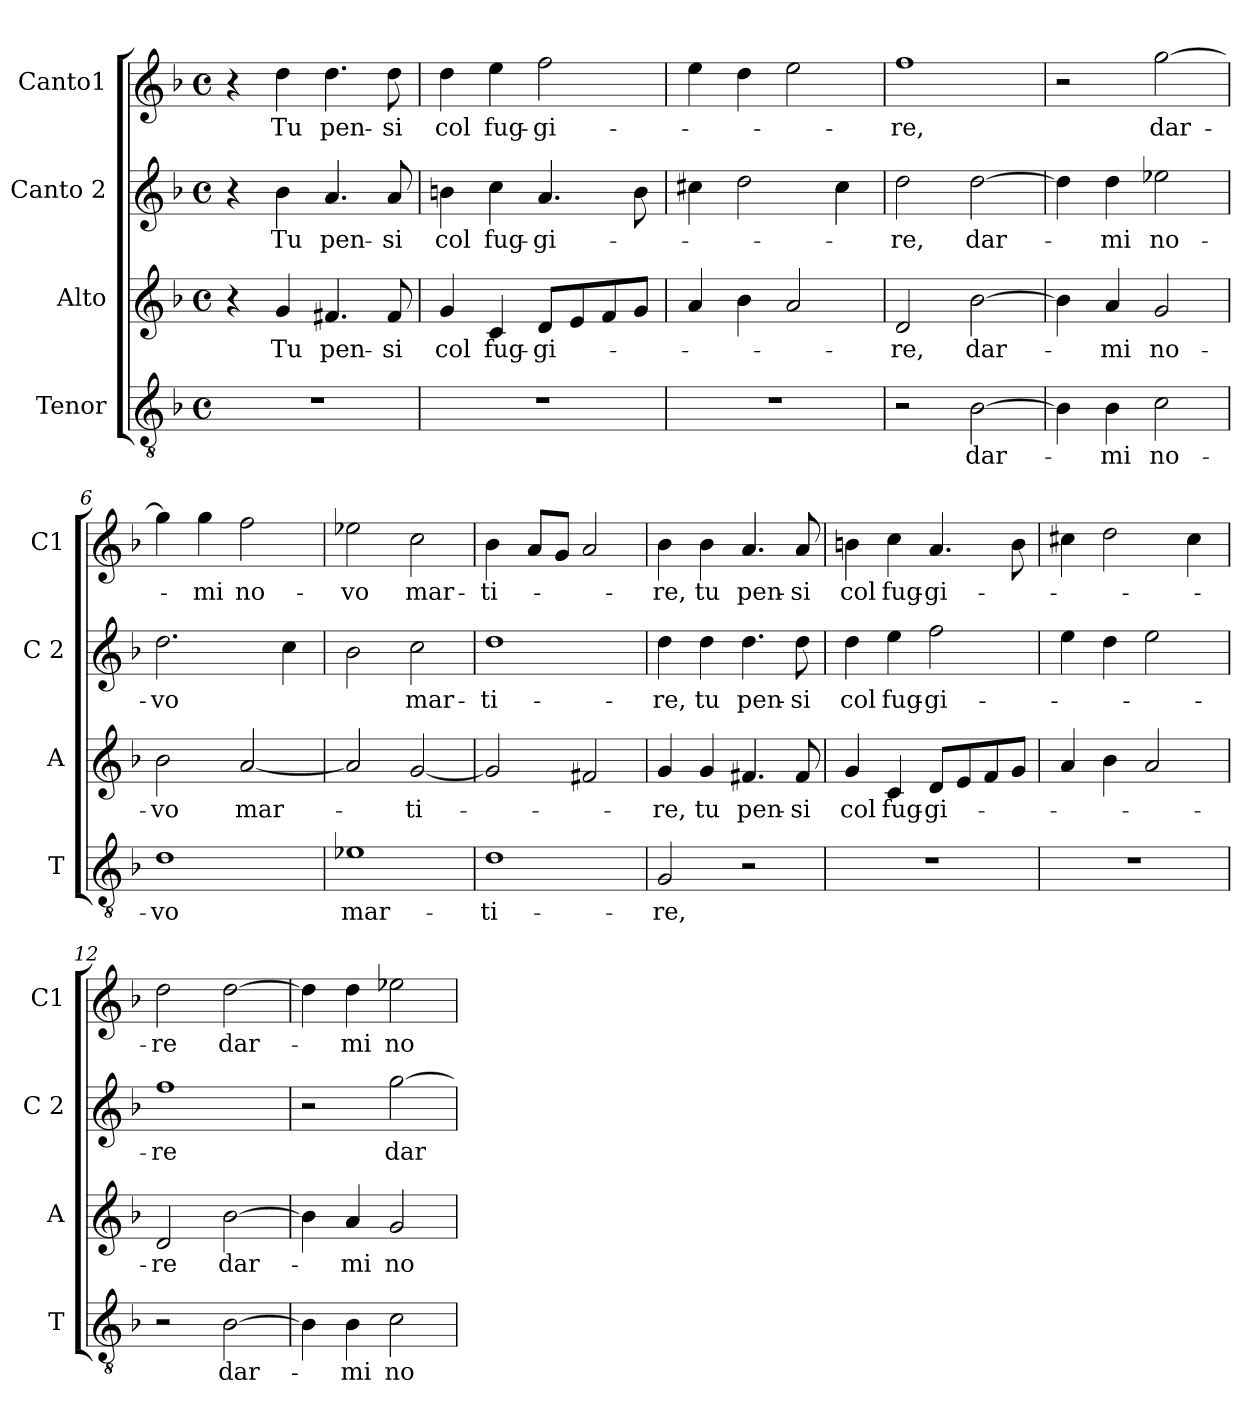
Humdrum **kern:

**kern	**text	**kern	**text	**kern	**text	**kern	**text
*part4	*part4	*part3	*part3	*part2	*part2	*part1	*part1
*staff4	*staff4	*staff3	*staff3	*staff2	*staff2	*staff1	*staff1
*I"Tenor	*	*I"Alto	*	*I"Canto 2	*	*I"Canto1	*
*I'T	*	*I'A	*	*I'C 2	*	*I'C1	*
*clefGv2	*	*clefG2	*	*clefG2	*	*clefG2	*
*k[b-]	*	*k[b-]	*	*k[b-]	*	*k[b-]	*
*F:	*	*F:	*	*F:	*	*F:	*
*M4/4	*	*M4/4	*	*M4/4	*	*M4/4	*
*met(c)	*	*met(c)	*	*met(c)	*	*met(c)	*
=1	=1	=1	=1	=1	=1	=1	=1
1r	.	4r	.	4r	.	4r	.
!	!	!	!LO:LY:b	!	!LO:LY:b	!	!LO:LY:b
.	.	4g/	Tu	4b-\	Tu	4dd\	Tu
!	!	!	!LO:LY:b	!	!LO:LY:b	!	!LO:LY:b
.	.	4.f#X/	pen-	4.a/	pen-	4.dd\	pen-
!	!	!	!LO:LY:b	!	!LO:LY:b	!	!LO:LY:b
.	.	8f#/	-si	8a/	-si	8dd\	-si
=2	=2	=2	=2	=2	=2	=2	=2
!	!	!	!LO:LY:b	!	!LO:LY:b	!	!LO:LY:b
1r	.	4g/	col	4bn\	col	4dd\	col
!	!	!	!LO:LY:b	!	!LO:LY:b	!	!LO:LY:b
.	.	4c/	fug-	4cc\	fug-	4ee\	fug-
!	!	!	!LO:LY:b	!	!LO:LY:b	!	!LO:LY:b
.	.	8d/L	-gi-	4.a/	-gi-	2ff\	-gi-
.	.	8e/	.	.	.	.	.
.	.	8f/	.	.	.	.	.
.	.	8g/J	.	8b\	.	.	.
=3	=3	=3	=3	=3	=3	=3	=3
1r	.	4a/	.	4cc#X\	.	4ee\	.
.	.	4b-\	.	2dd\	.	4dd\	.
.	.	2a/	.	.	.	2ee\	.
.	.	.	.	4cc#\	.	.	.
=4	=4	=4	=4	=4	=4	=4	=4
!	!	!	!LO:LY:b	!	!LO:LY:b	!	!LO:LY:b
2r	.	2d/	-re,	2dd\	-re,	1ff	-re,
!	!LO:LY:b	!	!LO:LY:b	!	!LO:LY:b	!	!
[2B-\	dar-	[2b-\	dar-	[2dd\	dar-	.	.
!!LO:LB:g=z
=5	=5	=5	=5	=5	=5	=5	=5
4B-\]	.	4b-\]	.	4dd\]	.	2r	.
!	!LO:LY:b	!	!LO:LY:b	!	!LO:LY:b	!	!
4B-\	-mi	4a/	-mi	4dd\	-mi	.	.
!	!LO:LY:b	!	!LO:LY:b	!	!LO:LY:b	!	!LO:LY:b
2c\	no-	2g/	no-	2ee-X\	no-	[2gg\	dar-
=6	=6	=6	=6	=6	=6	=6	=6
!	!LO:LY:b	!	!LO:LY:b	!	!LO:LY:b	!	!
1d	-vo	2b-\	-vo	2.dd\	-vo	4gg\]	.
!	!	!	!	!	!	!	!LO:LY:b
.	.	.	.	.	.	4gg\	-mi
!	!	!	!LO:LY:b	!	!	!	!LO:LY:b
.	.	[2a/	mar-	.	.	2ff\	no-
.	.	.	.	4cc\	.	.	.
=7	=7	=7	=7	=7	=7	=7	=7
!	!LO:LY:b	!	!	!	!	!	!LO:LY:b
1e-X	mar-	2a/]	.	2b-\	.	2ee-X\	-vo
!	!	!	!LO:LY:b	!	!LO:LY:b	!	!LO:LY:b
.	.	[2g/	-ti-	2cc\	mar-	2cc\	mar-
=8	=8	=8	=8	=8	=8	=8	=8
!	!LO:LY:b	!	!	!	!LO:LY:b	!	!LO:LY:b
1d	-ti-	2g/]	.	1dd	-ti-	4b-\	-ti-
.	.	.	.	.	.	8a/L	.
.	.	.	.	.	.	8g/J	.
.	.	2f#X/	.	.	.	2a/	.
=9	=9	=9	=9	=9	=9	=9	=9
!	!LO:LY:b	!	!LO:LY:b	!	!LO:LY:b	!	!LO:LY:b
2G/	-re,	4g/	-re,	4dd\	-re,	4b-\	-re,
!	!	!	!LO:LY:b	!	!LO:LY:b	!	!LO:LY:b
.	.	4g/	tu	4dd\	tu	4b-\	tu
!	!	!	!LO:LY:b	!	!LO:LY:b	!	!LO:LY:b
2r	.	4.f#X/	pen-	4.dd\	pen-	4.a/	pen-
!	!	!	!LO:LY:b	!	!LO:LY:b	!	!LO:LY:b
.	.	8f#/	-si	8dd\	-si	8a/	-si
=10	=10	=10	=10	=10	=10	=10	=10
!	!	!	!LO:LY:b	!	!LO:LY:b	!	!LO:LY:b
1r	.	4g/	col	4dd\	col	4bn\	col
!	!	!	!LO:LY:b	!	!LO:LY:b	!	!LO:LY:b
.	.	4c/	fug-	4ee\	fug-	4cc\	fug-
!	!	!	!LO:LY:b	!	!LO:LY:b	!	!LO:LY:b
.	.	8d/L	-gi-	2ff\	-gi-	4.a/	-gi-
.	.	8e/	.	.	.	.	.
.	.	8f/	.	.	.	.	.
.	.	8g/J	.	.	.	8b\	.
!!LO:LB:g=z
=11	=11	=11	=11	=11	=11	=11	=11
1r	.	4a/	.	4ee\	.	4cc#X\	.
.	.	4b-\	.	4dd\	.	2dd\	.
.	.	2a/	.	2ee\	.	.	.
.	.	.	.	.	.	4cc#\	.
=12	=12	=12	=12	=12	=12	=12	=12
!	!	!	!LO:LY:b	!	!LO:LY:b	!	!LO:LY:b
2r	.	2d/	-re	1ff	-re	2dd\	-re
!	!LO:LY:b	!	!LO:LY:b	!	!	!	!LO:LY:b
[2B-\	dar-	[2b-\	dar-	.	.	[2dd\	dar-
=13	=13	=13	=13	=13	=13	=13	=13
4B-\]	.	4b-\]	.	2r	.	4dd\]	.
!	!LO:LY:b	!	!LO:LY:b	!	!	!	!LO:LY:b
4B-\	-mi	4a/	-mi	.	.	4dd\	-mi
!	!LO:LY:b	!	!LO:LY:b	!	!LO:LY:b	!	!LO:LY:b
2c\	no-	2g/	no-	[2gg\	dar-	2ee-X\	no-
=	=	=	=	=	=	=	=
*-	*-	*-	*-	*-	*-	*-	*-
